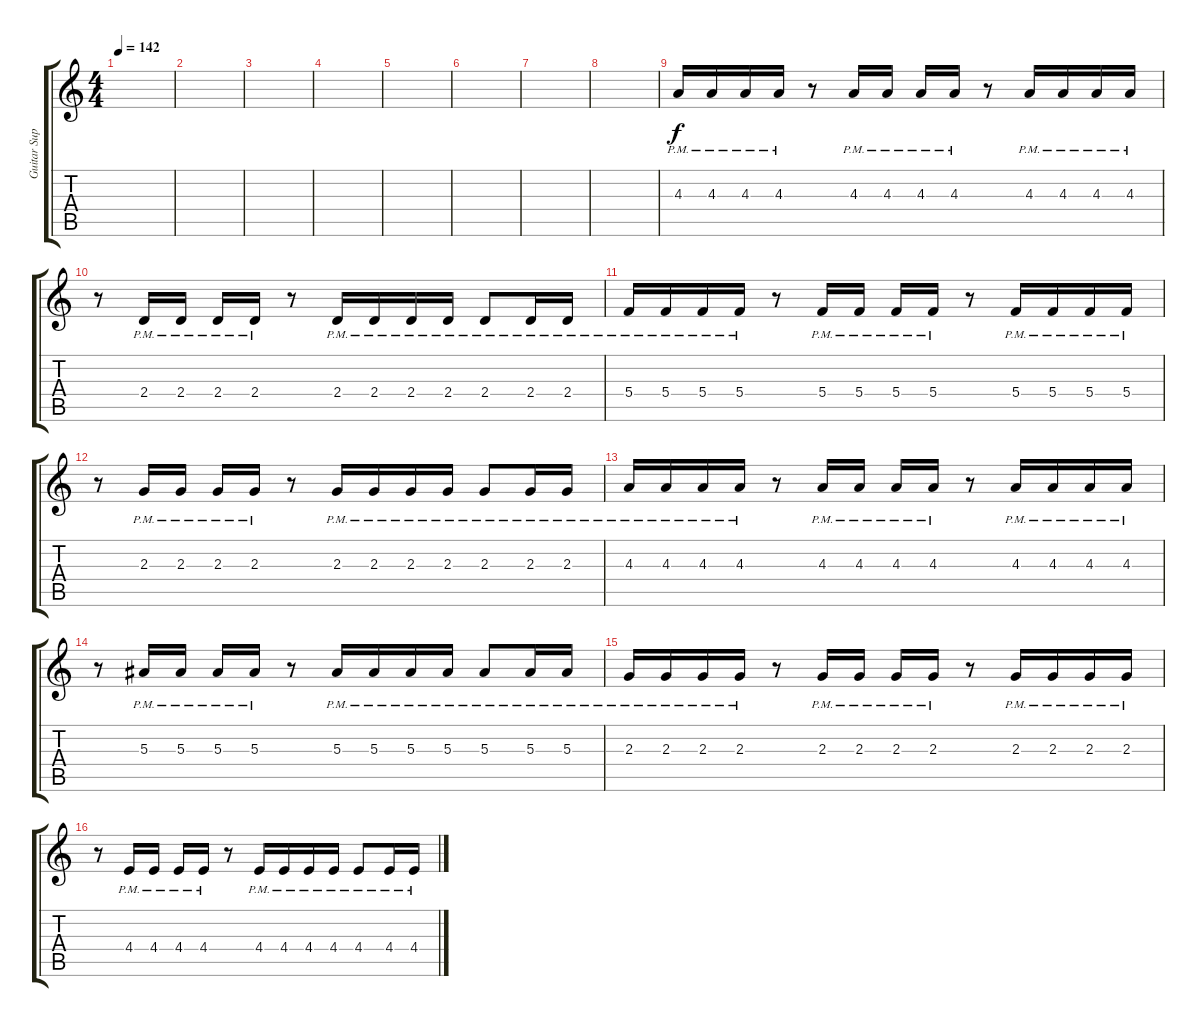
\track ("Guitar Sup" "Guitar Sup") {instrument distortionguitar}
\staff {score tabs}
\tuning (D4 A3 F3 C3 G2 C2) {hide}
\ts (4 4)
\tempo 142
\clef g2
\ks c
|
|
|
|
|
|
|
|
4.3{pm}.16 4.3{pm}.16 4.3{pm}.16 4.3{pm}.16 r.8 4.3{pm}.16 4.3{pm}.16 4.3{pm}.16 4.3{pm}.16 r.8 4.3{pm}.16 4.3{pm}.16 4.3{pm}.16 4.3{pm}.16 |
r.8 2.4{pm}.16 2.4{pm}.16 2.4{pm}.16 2.4{pm}.16 r.8 2.4{pm}.16 2.4{pm}.16 2.4{pm}.16 2.4{pm}.16 2.4{pm}.8 2.4{pm}.16 2.4{pm}.16 |
5.4{pm}.16 5.4{pm}.16 5.4{pm}.16 5.4{pm}.16 r.8 5.4{pm}.16 5.4{pm}.16 5.4{pm}.16 5.4{pm}.16 r.8 5.4{pm}.16 5.4{pm}.16 5.4{pm}.16 5.4{pm}.16 |
r.8 2.3{pm}.16 2.3{pm}.16 2.3{pm}.16 2.3{pm}.16 r.8 2.3{pm}.16 2.3{pm}.16 2.3{pm}.16 2.3{pm}.16 2.3{pm}.8 2.3{pm}.16 2.3{pm}.16 |
4.3{pm}.16 4.3{pm}.16 4.3{pm}.16 4.3{pm}.16 r.8 4.3{pm}.16 4.3{pm}.16 4.3{pm}.16 4.3{pm}.16 r.8 4.3{pm}.16 4.3{pm}.16 4.3{pm}.16 4.3{pm}.16 |
r.8 5.3{pm}.16 5.3{pm}.16 5.3{pm}.16 5.3{pm}.16 r.8 5.3{pm}.16 5.3{pm}.16 5.3{pm}.16 5.3{pm}.16 5.3{pm}.8 5.3{pm}.16 5.3{pm}.16 |
2.3{pm}.16 2.3{pm}.16 2.3{pm}.16 2.3{pm}.16 r.8 2.3{pm}.16 2.3{pm}.16 2.3{pm}.16 2.3{pm}.16 r.8 2.3{pm}.16 2.3{pm}.16 2.3{pm}.16 2.3{pm}.16 |
r.8 4.4{pm}.16 4.4{pm}.16 4.4{pm}.16 4.4{pm}.16 r.8 4.4{pm}.16 4.4{pm}.16 4.4{pm}.16 4.4{pm}.16 4.4{pm}.8 4.4{pm}.16 4.4{pm}.16
